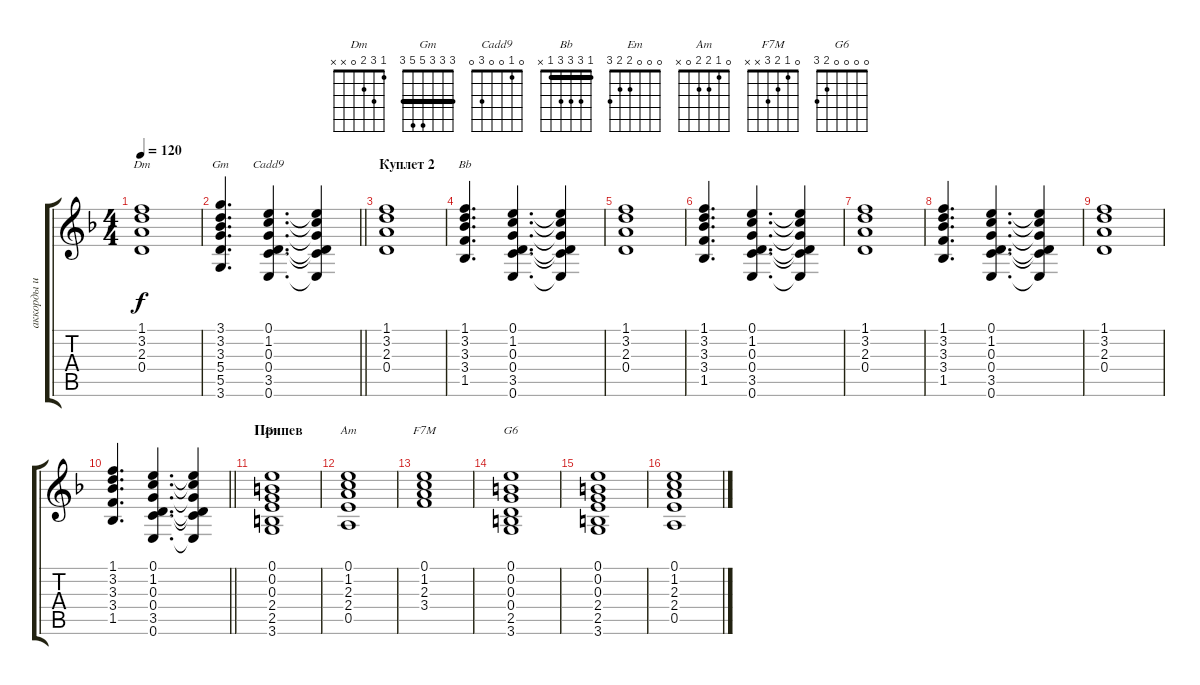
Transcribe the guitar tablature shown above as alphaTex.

\track ("аккорды и соло" "аккорды и ") {instrument acousticguitarsteel}
\staff {score tabs}
\tuning (E4 B3 G3 D3 A2 E2) {hide}
\chord ("Dm" 1 3 2 0 x x)
\chord ("Gm" 3 3 3 5 5 3) {barre 3}
\chord ("Cadd9" 0 1 0 0 3 0)
\chord ("Bb" 1 3 3 3 1 x) {barre 1}
\chord ("Em" 0 0 0 2 2 3)
\chord ("Am" 0 1 2 2 0 x)
\chord ("F7M" 0 1 2 3 x x)
\chord ("G6" 0 0 0 0 2 3)
\ts (4 4)
\tempo 120
\clef g2
\ks f
(1.1 3.2 2.3 0.4).1{ch "Dm" dy f} |
\barLineRight lightlight
(3.1 3.2 3.3 5.4 5.5 3.6).4{d ch "Gm"} (0.1 1.2 0.3 0.4 3.5 0.6).4{d ch "Cadd9"} (0.1{t} 1.2{t} 0.3{t} 0.4{t} 3.5{t} 0.6{t}).4 |
\section ("" "Куплет 2")
(1.1 3.2 2.3 0.4).1 |
(1.1 3.2 3.3 3.4 1.5).4{d ch "Bb"} (0.1 1.2 0.3 0.4 3.5 0.6).4{d} (0.1{t} 1.2{t} 0.3{t} 0.4{t} 3.5{t} 0.6{t}).4 |
(1.1 3.2 2.3 0.4).1 |
(1.1 3.2 3.3 3.4 1.5).4{d} (0.1 1.2 0.3 0.4 3.5 0.6).4{d} (0.1{t} 1.2{t} 0.3{t} 0.4{t} 3.5{t} 0.6{t}).4 |
(1.1 3.2 2.3 0.4).1 |
(1.1 3.2 3.3 3.4 1.5).4{d} (0.1 1.2 0.3 0.4 3.5 0.6).4{d} (0.1{t} 1.2{t} 0.3{t} 0.4{t} 3.5{t} 0.6{t}).4 |
(1.1 3.2 2.3 0.4).1 |
\barLineRight lightlight
(1.1 3.2 3.3 3.4 1.5).4{d} (0.1 1.2 0.3 0.4 3.5 0.6).4{d} (0.1{t} 1.2{t} 0.3{t} 0.4{t} 3.5{t} 0.6{t}).4 |
\section ("" "Припев")
(0.1 0.2 0.3 2.4 2.5 3.6).1{ch "Em"} |
(0.1 1.2 2.3 2.4 0.5).1{ch "Am"} |
(0.1 1.2 2.3 3.4).1{ch "F7M"} |
(0.1 0.2 0.3 0.4 2.5 3.6).1{ch "G6"} |
(0.1 0.2 0.3 2.4 2.5 3.6).1 |
(0.1 1.2 2.3 2.4 0.5).1
